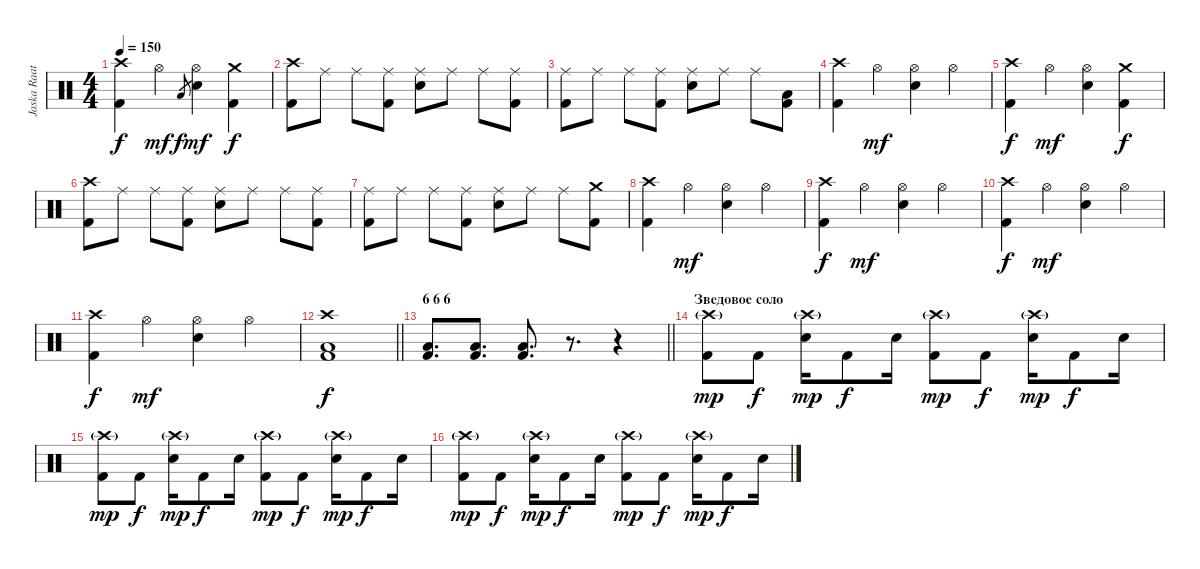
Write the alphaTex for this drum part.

\track ("Jaska Raatikainen" "Jaska Raat") {instrument percussion}
\staff {score}
\articulation defaults
\ts (4 4)
\tempo 150
\clef neutral
\ks c
("Crash high (hit)" "Kick (hit) 2").4{dy f} "Hi-Hat (open)".4{dy mf} "Low Tom (hit)".8{gr dy f} ("Hi-Hat (open)" "Electric Snare (hit)").4{dy mf} ("Crash medium (hit)" "Kick (hit) 2").4{dy f} |
("Crash high (hit)" "Kick (hit) 2").8 "Ride (middle)".8 "Ride (middle)".8 ("Ride (middle)" "Kick (hit) 2").8 ("Ride (middle)" "Electric Snare (hit)").8 "Ride (middle)".8 "Ride (middle)".8 ("Ride (middle)" "Kick (hit) 2").8 |
("Ride (middle)" "Kick (hit) 2").8 "Ride (middle)".8 "Ride (middle)".8 ("Ride (middle)" "Kick (hit) 2").8 ("Ride (middle)" "Electric Snare (hit)").8 "Ride (middle)".8 "Ride (middle)".8 ("Low Tom (hit)" "Kick (hit) 2").8 |
("Crash high (hit)" "Kick (hit) 2").4 "Hi-Hat (open)".4{dy mf} ("Hi-Hat (open)" "Electric Snare (hit)").4 "Hi-Hat (open)".4 |
("Crash high (hit)" "Kick (hit) 2").4{dy f} "Hi-Hat (open)".4{dy mf} ("Hi-Hat (open)" "Electric Snare (hit)").4 ("Crash medium (hit)" "Kick (hit) 2").4{dy f} |
("Crash high (hit)" "Kick (hit) 2").8 "Ride (middle)".8 "Ride (middle)".8 ("Ride (middle)" "Kick (hit) 2").8 ("Ride (middle)" "Electric Snare (hit)").8 "Ride (middle)".8 "Ride (middle)".8 ("Ride (middle)" "Kick (hit) 2").8 |
("Ride (middle)" "Kick (hit) 2").8 "Ride (middle)".8 "Ride (middle)".8 ("Ride (middle)" "Kick (hit) 2").8 ("Ride (middle)" "Electric Snare (hit)").8 "Ride (middle)".8 "Ride (middle)".8 ("Crash medium (hit)" "Kick (hit) 2").8 |
("Crash high (hit)" "Kick (hit) 2").4 "Hi-Hat (open)".4{dy mf} ("Hi-Hat (open)" "Electric Snare (hit)").4 "Hi-Hat (open)".4 |
("Crash high (hit)" "Kick (hit) 2").4{dy f} "Hi-Hat (open)".4{dy mf} ("Hi-Hat (open)" "Electric Snare (hit)").4 "Hi-Hat (open)".4 |
("Crash high (hit)" "Kick (hit) 2").4{dy f} "Hi-Hat (open)".4{dy mf} ("Hi-Hat (open)" "Electric Snare (hit)").4 "Hi-Hat (open)".4 |
("Crash high (hit)" "Kick (hit) 2").4{dy f} "Hi-Hat (open)".4{dy mf} ("Hi-Hat (open)" "Electric Snare (hit)").4 "Hi-Hat (open)".4 |
\barLineRight lightlight
("Crash high (hit)" "Low Tom (hit)" "Kick (hit) 2").1{dy f} |
\section ("" "6 6 6 ")
\barLineRight lightlight
("Kick (hit) 2" "Low Tom (hit)").8{d} ("Kick (hit) 2" "Low Tom (hit)").8{d} ("Kick (hit) 2" "Low Tom (hit)").8{d} r.8{d} r.4 |
\section ("" "Зведовое соло")
("Crash high (hit)"{g} "Kick (hit) 2").8{dy mp} "Kick (hit) 2".8{dy f} ("Crash high (hit)"{g} "Electric Snare (hit)").16{dy mp} "Kick (hit) 2".8{dy f} "Electric Snare (hit)".16 ("Crash high (hit)"{g} "Kick (hit) 2").8{dy mp} "Kick (hit) 2".8{dy f} ("Crash high (hit)"{g} "Electric Snare (hit)").16{dy mp} "Kick (hit) 2".8{dy f} "Electric Snare (hit)".16 |
("Crash high (hit)"{g} "Kick (hit) 2").8{dy mp} "Kick (hit) 2".8{dy f} ("Crash high (hit)"{g} "Electric Snare (hit)").16{dy mp} "Kick (hit) 2".8{dy f} "Electric Snare (hit)".16 ("Crash high (hit)"{g} "Kick (hit) 2").8{dy mp} "Kick (hit) 2".8{dy f} ("Crash high (hit)"{g} "Electric Snare (hit)").16{dy mp} "Kick (hit) 2".8{dy f} "Electric Snare (hit)".16 |
("Crash high (hit)"{g} "Kick (hit) 2").8{dy mp} "Kick (hit) 2".8{dy f} ("Crash high (hit)"{g} "Electric Snare (hit)").16{dy mp} "Kick (hit) 2".8{dy f} "Electric Snare (hit)".16 ("Crash high (hit)"{g} "Kick (hit) 2").8{dy mp} "Kick (hit) 2".8{dy f} ("Crash high (hit)"{g} "Electric Snare (hit)").16{dy mp} "Kick (hit) 2".8{dy f} "Electric Snare (hit)".16
